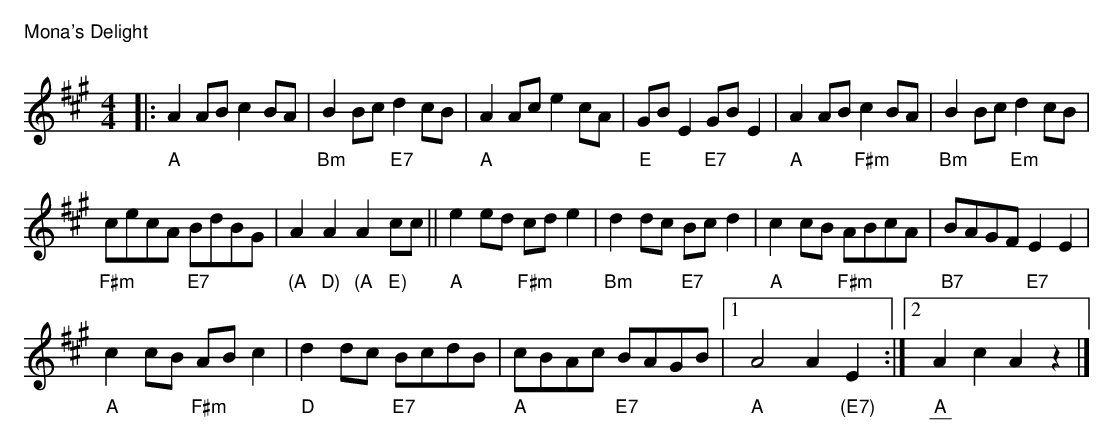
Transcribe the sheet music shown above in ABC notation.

X:1
T:Mona's Delight
C:
M:4/4
L:1/8
K:A
V:1 gchord=down
|:"A"A2AB c2BA | "Bm"B2Bc "E7"d2cB | "A"A2Ac e2cA | "E"GBE2 "E7"GBE2 | "A"A2AB "F#m"c2BA | "Bm"B2Bc "Em"d2cB |
 "F#m"cecA "E7"BdBG | "(A"A2"D)"A2 "(A"A2 "E)"cc || "A"e2ed "F#m"cde2 | "Bm"d2dc "E7"Bcd2 | "A"c2cB "F#m"ABcA | "B7"BAGF "E7"E2E2 |
 "A"c2cB "F#m"ABc2 | "D"d2dc "E7"BcdB | "A"cBAc "E7"BAGB |1"A"A4 A2 "(E7)"E2:|2 "@-6,-37 __" "A"A2c2A2 z2|]
